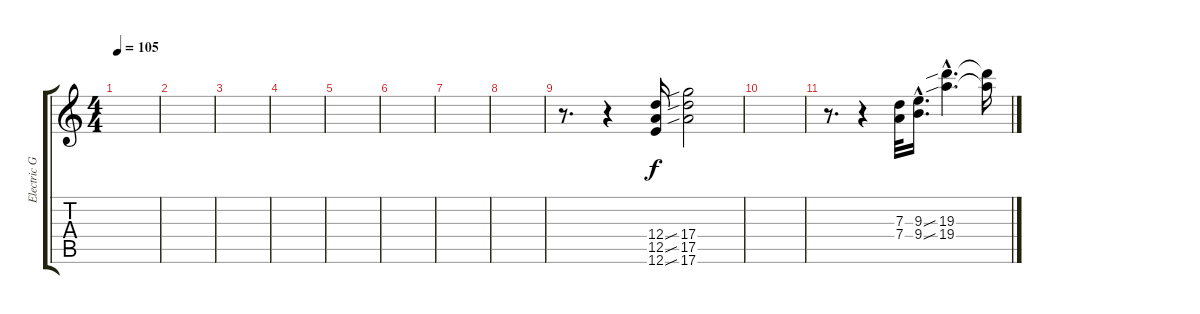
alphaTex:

\track ("Electric Guitar (solo)" "Electric G") {instrument distortionguitar}
\staff {score tabs}
\tuning (E4 B3 G3 D3 A2 E2) {hide}
\ts (4 4)
\tempo 105
\clef g2
\ks c
|
|
|
|
|
|
|
|
r.8{d} r.4 (12.4 12.5 12.6).16 (17.4{sib} 17.5{sib} 17.6{sib}).2 |
|
r.8{d} r.4 (7.3 7.4).32 (9.3{hac} 9.4{hac}).16{d} (19.3{sib hac} 19.4{sib hac}).4{d} (19.3{t} 19.4{t}).16
